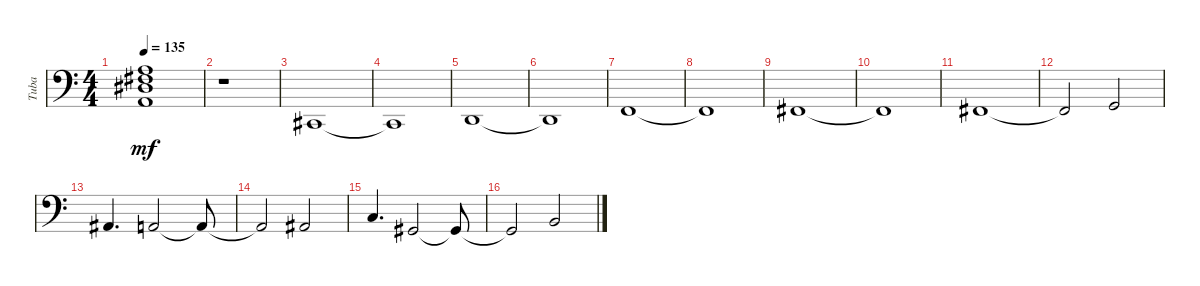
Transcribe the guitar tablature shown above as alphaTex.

\track ("Tuba" "Tuba") {instrument trombone}
\staff {score}
\tuning (E4 B3 G3 D3 A2 E2 B1) {hide}
\ts (4 4)
\tempo 135
\clef f4
\ks c
(2.3 4.4 6.5 5.6).1{dy mf} |
r.1 |
2.7.1 |
2.7{t}.1 |
3.7.1 |
3.7{t}.1 |
1.6.1 |
1.6{t}.1 |
2.6.1 |
2.6{t}.1 |
2.6.1 |
2.6{t}.2 3.6.2 |
1.5.4{d} 0.5.2 0.5{t}.8 |
0.5{t}.2 1.5.2 |
3.5.4{d} 4.6.2 4.6{t}.8 |
4.6{t}.2 2.5.2
